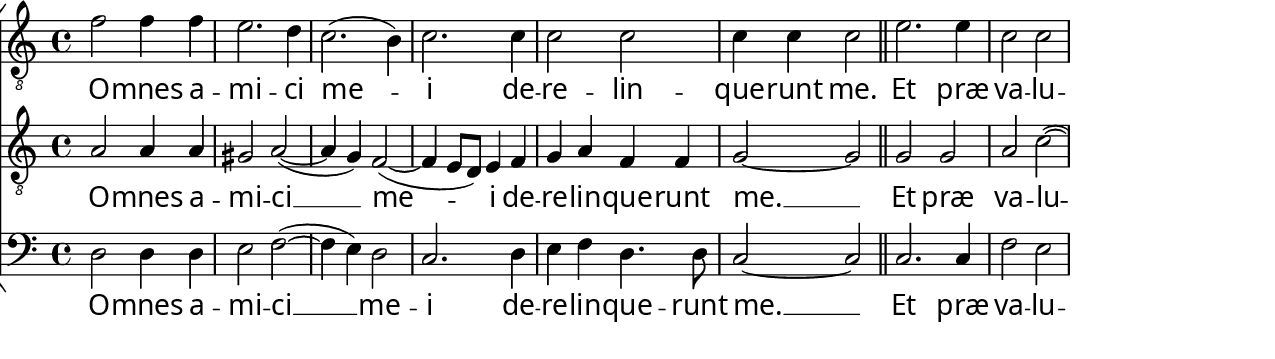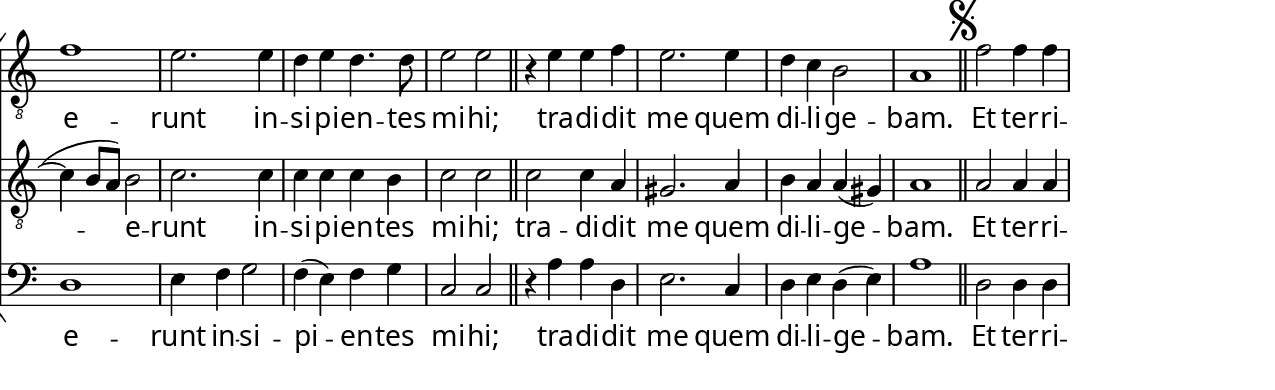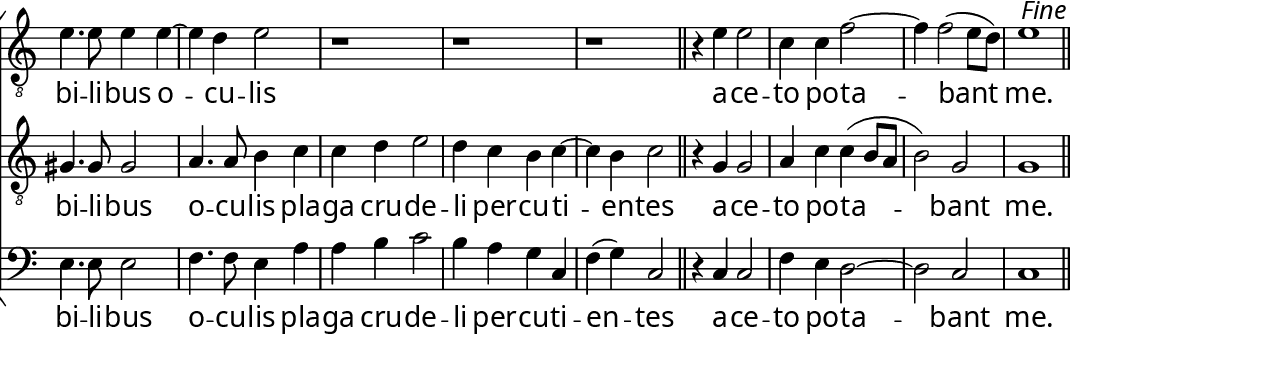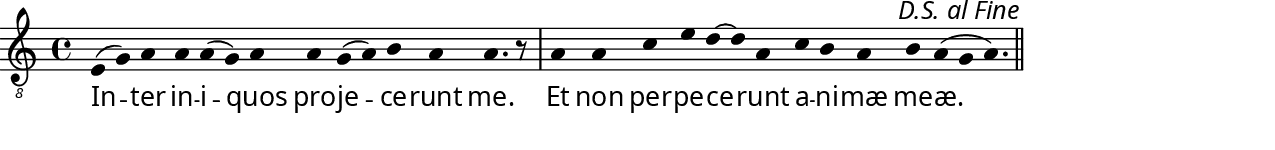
\header {
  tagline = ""
  composer = "Sean Connolly (?-)"
}
\include "english.ly"
\include "lilypond-book-preamble.ly"
\include "header.ly"

global = {
  \key c \major
  \time 4/4
}

sopMusic = \relative c' {
  \clef "treble_8"
  f2 f4 f | e2. d4 | c2.( b4) | c2. c4 | c2 c |
  c4 c c2 \bar "||" e2. e4 | c2 c | f1 | e2. e4 | d e d4. d8 |
  e2 e \bar "||" r4 e e f | e2. e4 | d c b2 | a1 \bar "||"
  \mark \markup { \musicglyph #"scripts.segno" }
  f'2 f4 f | e4. e8 e4 e ~ | e d e2 | r1 | r |
  r \bar "||" r4 e e2 | c4 c f2 ~ | f4 f2( e8 d8) | e1 \bar "||"
    \override Score.RehearsalMark #'break-visibility = #begin-of-line-invisible
    \override Score.RehearsalMark #'self-alignment-X = #RIGHT
    \override Score . RehearsalMark #'font-shape = #'italic
    \override Score.RehearsalMark #'font-size = #0.5
    \mark "Fine"
}
sopWords = \lyricmode {
  \set fontSize = #0.5
  %\set vocalName = "2. "
  %\set shortVocalName = "2. "
  O -- mnes a -- mi -- ci | me -- i de -- re -- lin -- que -- runt me. | Et præ | va -- lu -- e -- runt in -- si -- pi -- en -- tes | mi -- hi; tra -- di -- dit | me quem | di -- li -- ge -- bam. | Et ter -- ri -- bi -- li -- bus o -- cu -- lis a -- ce -- to po -- ta -- bant | me.
}

altoMusic = \relative c' {
  \clef "treble_8"
  a2 a4 a | gs2 a2( ~ | a4 g) f2( ~ | f4 e8 d) e4 f | g a f f |
  g2 ~ g2 \bar "||" g g | a c( ~ | c4 b8 a) b2 | c2. c4 | c c c b |
  c2 c \bar "||" c c4 a | gs2. a4 | b a a( gs) | a1 \bar "||"
  a2 a4 a | gs4. gs8 gs2 | a4. a8 b4 c | c d e2 | d4 c b c ~ |
  c b c2 \bar "||" r4 g g2 | a4 c c( b8 a | b2) g | g1 \bar "||"
}

altoWords = \lyricmode {
  \set fontSize = #0.5
  O -- mnes a -- mi -- ci __ me -- i de -- re -- lin -- que -- runt me. __ | Et præ | va -- lu -- e -- runt in -- si -- pi -- en -- tes | mi -- hi; tra -- di -- dit | me quem | di -- li -- ge -- bam. | Et ter -- ri -- bi -- li -- bus o -- cu -- lis pla -- ga cru -- de -- li per -- cu -- ti -- en -- tes
  a -- ce -- to po -- ta -- bant | me.
}

bassMusic = \relative c {
  \clef bass
  d2 d4 d | e2 f2( ~ f4 e) d2 | c2. d4 | e f d4. d8 |
  c2 ~ c \bar "||" c2. c4 | f2 e | d1 | e4 f g2 | f4( e) f g |
  c,2 c \bar "||" r4 a'4 a d, | e2. c4 | d e d( e) | a1 \bar "||"
  d,2 d4 d | e4. e8 e2 | f4. f8 e4 a | a b c2 | b4 a g c, |
  f( g) c,2 \bar "||" r4 c c2 | f4 e d2 ~ | d c | c1 \bar "||"
}

bassWords = \lyricmode {
  \set fontSize = #0.5
  O -- mnes a -- mi -- ci __ me -- i de -- re -- lin -- que -- runt me. __ | Et præ | va -- lu -- e -- runt in -- si -- pi -- en -- tes | mi -- hi; tra -- di -- dit | me quem | di -- li -- ge -- bam. | Et ter -- ri -- bi -- li -- bus o -- cu -- lis pla -- ga cru -- de -- li per -- cu -- ti -- en -- tes
  a -- ce -- to po -- ta -- bant | me.
}

chantMusic = \relative c {
  \clef "treble_8"
  \cadenzaOn
  e4( g) a a a( g) a a g( a) b a a4. r8 \bar "|" a4 a c e d ~ d a c b a b a( g a4.)
  \cadenzaOff \bar "||"
  \override Score.RehearsalMark #'break-visibility = #begin-of-line-invisible
    \override Score.RehearsalMark #'self-alignment-X = #RIGHT
    \override Score . RehearsalMark #'font-shape = #'italic
    \override Score.RehearsalMark #'font-size = #0.5
    \mark "D.S. al Fine"
}


chantWords = \lyricmode {
  In -- ter in -- i -- quos pro -- je -- ce -- runt me. Et non per -- pe -- ce -- runt a -- ni -- mæ me -- æ.
}

%altoWords = \lyricmode {
%  \override StanzaNumber #'font-name = #"Garamond Premier Pro"
%  \override LyricText #'font-name = #"Garamond Premier Pro"
%}

\score {
  \new ChoirStaff <<
%    \new Lyrics = "sopranos"
    \new Staff = "women" <<
      \new Voice = "sopranos"{
%        \voiceOne
        << \global \sopMusic >>
      }
%      \new Voice = "altos" {
%        \voiceTwo
%        << \global \altoMusic >>
%      }
    >>
    \new Lyrics = "sopranos"

    \new Staff = "women2" <<
      \new Voice = "altos" {
%        \voiceTwo
        << \global \altoMusic >>
      }
    >>
    \new Lyrics = "altos"
    
    \new Staff = "men" <<
      %\new Lyrics = "bass"
      \new Voice = "bass" {
%        \voiceOne
        << \global \bassMusic >>
      }
    >>
    \context Lyrics = "sopranos" \lyricsto "sopranos" \sopWords
    \context Lyrics = "altos" \lyricsto "altos" \altoWords
    \context Lyrics = "bass" \lyricsto "bass" \bassWords
  >>
  \layout {
    \context {
      \Staff
    }
  }
}

\score {
  \new ChoirStaff <<
    \new Staff = "chant" <<
      \new Voice = "chant" \with {
      \remove "Stem_engraver"
    } {
        << \global \chantMusic >>
      }
    >>
    \new Lyrics = "chant"
    \context Lyrics = "chant" \lyricsto "chant" \chantWords
  >>
  \layout {
    \context {
      \Staff
    }
  }
}

